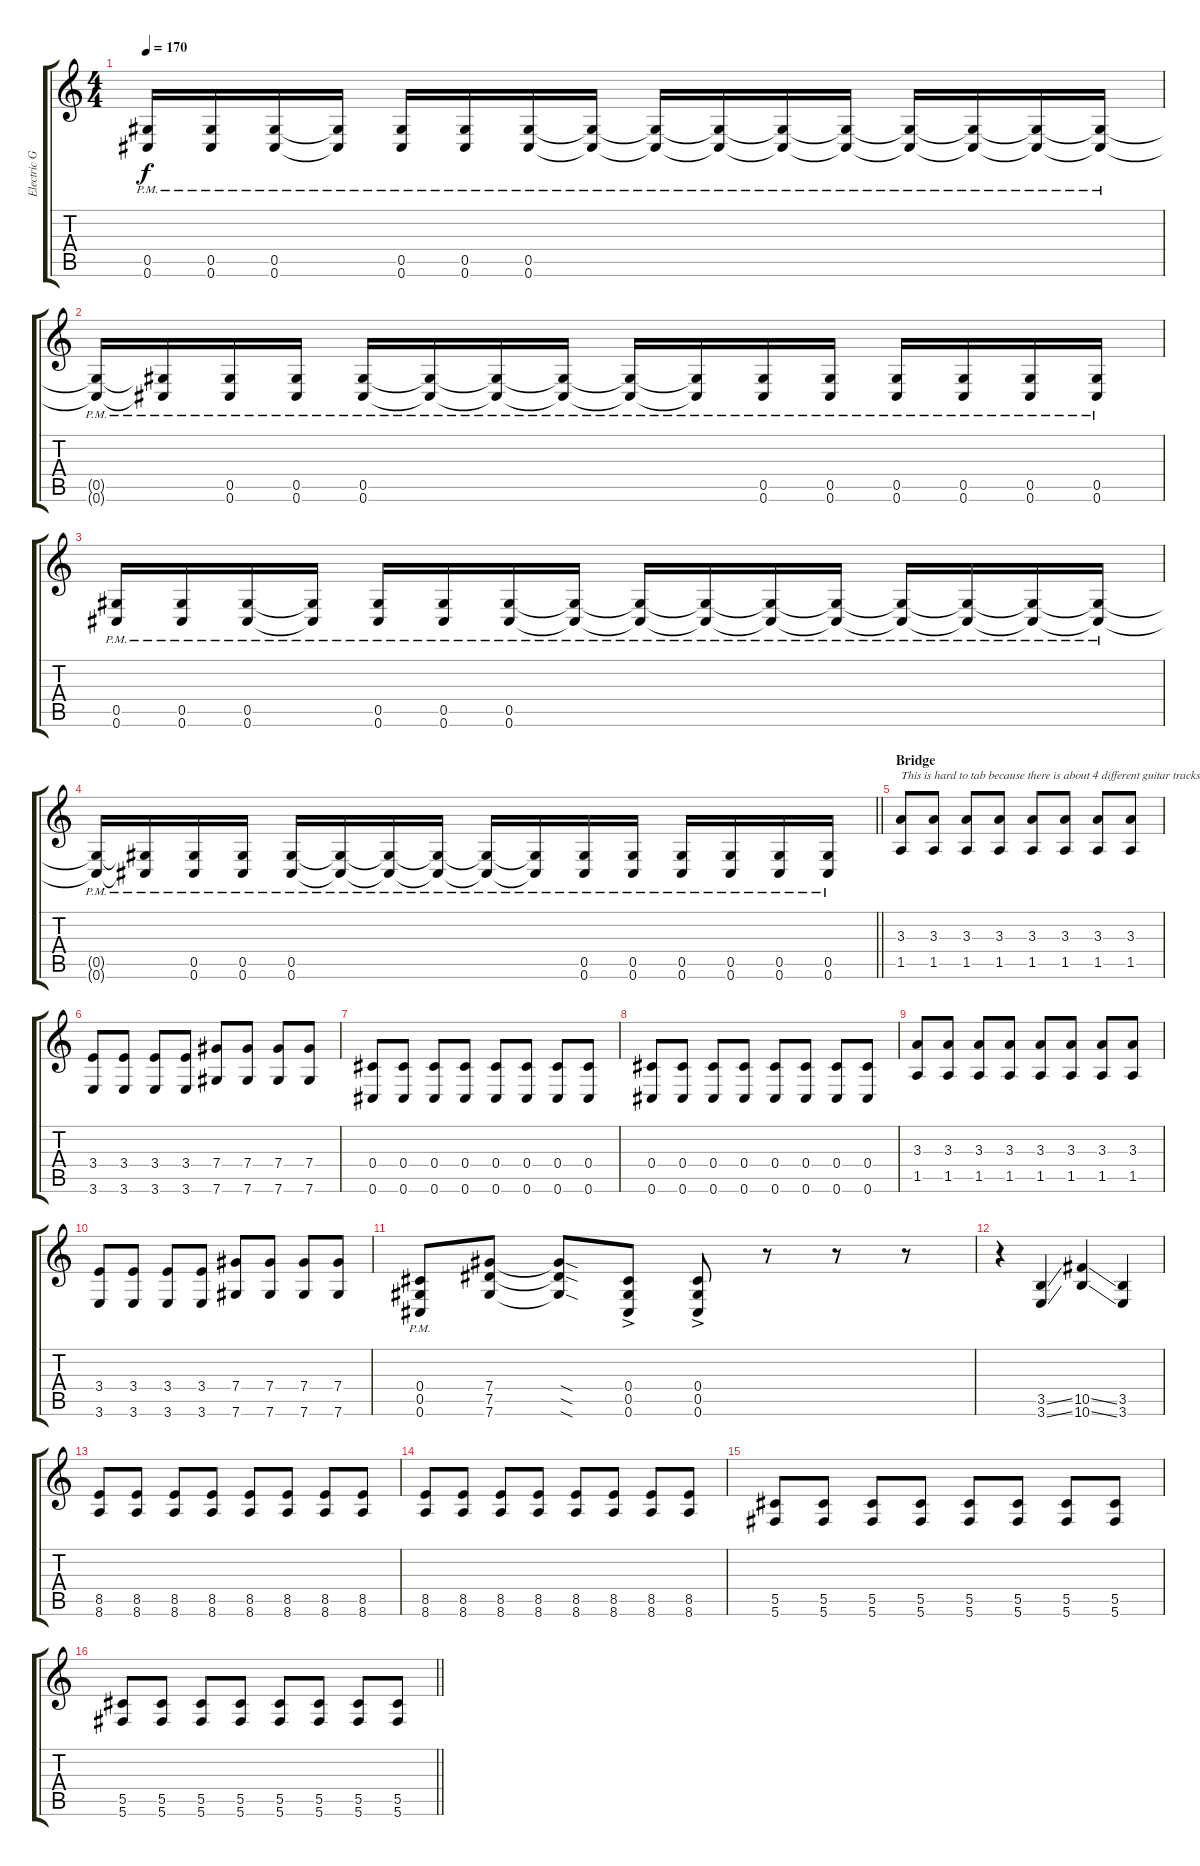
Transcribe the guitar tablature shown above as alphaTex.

\track ("Electric Guitar (rythm)" "Electric G") {instrument distortionguitar}
\staff {score tabs}
\tuning (Eb4 Bb3 Gb3 Db3 Ab2 Db2) {hide}
\ts (4 4)
\tempo 170
\clef g2
\ks c
(0.5{pm} 0.6{pm}).16{dy f} (0.5{pm} 0.6{pm}).16 (0.5{pm} 0.6{pm}).16 (0.5{pm t} 0.6{pm t}).16 (0.5{pm} 0.6{pm}).16 (0.5{pm} 0.6{pm}).16 (0.5{pm} 0.6{pm}).16 (0.5{pm t} 0.6{pm t}).16 (0.5{pm t} 0.6{pm t}).16 (0.5{pm t} 0.6{pm t}).16 (0.5{pm t} 0.6{pm t}).16 (0.5{pm t} 0.6{pm t}).16 (0.5{pm t} 0.6{pm t}).16 (0.5{pm t} 0.6{pm t}).16 (0.5{pm t} 0.6{pm t}).16 (0.5{pm t} 0.6{pm t}).16 |
(0.5{pm t} 0.6{pm t}).16 (0.5{pm t} 0.6{pm t}).16 (0.5{pm} 0.6{pm}).16 (0.5{pm} 0.6{pm}).16 (0.5{pm} 0.6{pm}).16 (0.5{pm t} 0.6{pm t}).16 (0.5{pm t} 0.6{pm t}).16 (0.5{pm t} 0.6{pm t}).16 (0.5{pm t} 0.6{pm t}).16 (0.5{pm t} 0.6{pm t}).16 (0.5{pm} 0.6{pm}).16 (0.5{pm} 0.6{pm}).16 (0.5{pm} 0.6{pm}).16 (0.5{pm} 0.6{pm}).16 (0.5{pm} 0.6{pm}).16 (0.5{pm} 0.6{pm}).16 |
(0.5{pm} 0.6{pm}).16 (0.5{pm} 0.6{pm}).16 (0.5{pm} 0.6{pm}).16 (0.5{pm t} 0.6{pm t}).16 (0.5{pm} 0.6{pm}).16 (0.5{pm} 0.6{pm}).16 (0.5{pm} 0.6{pm}).16 (0.5{pm t} 0.6{pm t}).16 (0.5{pm t} 0.6{pm t}).16 (0.5{pm t} 0.6{pm t}).16 (0.5{pm t} 0.6{pm t}).16 (0.5{pm t} 0.6{pm t}).16 (0.5{pm t} 0.6{pm t}).16 (0.5{pm t} 0.6{pm t}).16 (0.5{pm t} 0.6{pm t}).16 (0.5{pm t} 0.6{pm t}).16 |
\barLineRight lightlight
(0.5{pm t} 0.6{pm t}).16 (0.5{pm t} 0.6{pm t}).16 (0.5{pm} 0.6{pm}).16 (0.5{pm} 0.6{pm}).16 (0.5{pm} 0.6{pm}).16 (0.5{pm t} 0.6{pm t}).16 (0.5{pm t} 0.6{pm t}).16 (0.5{pm t} 0.6{pm t}).16 (0.5{pm t} 0.6{pm t}).16 (0.5{pm t} 0.6{pm t}).16 (0.5{pm} 0.6{pm}).16 (0.5{pm} 0.6{pm}).16 (0.5{pm} 0.6{pm}).16 (0.5{pm} 0.6{pm}).16 (0.5{pm} 0.6{pm}).16 (0.5{pm} 0.6{pm}).16 |
\section ("" "Bridge")
(3.3 1.5).8{txt "This is hard to tab because there is about 4 different guitar tracks going on here."} (3.3 1.5).8 (3.3 1.5).8 (3.3 1.5).8 (3.3 1.5).8 (3.3 1.5).8 (3.3 1.5).8 (3.3 1.5).8 |
(3.4 3.6).8 (3.4 3.6).8 (3.4 3.6).8 (3.4 3.6).8 (7.4 7.6).8 (7.4 7.6).8 (7.4 7.6).8 (7.4 7.6).8 |
(0.4 0.6).8 (0.4 0.6).8 (0.4 0.6).8 (0.4 0.6).8 (0.4 0.6).8 (0.4 0.6).8 (0.4 0.6).8 (0.4 0.6).8 |
(0.4 0.6).8 (0.4 0.6).8 (0.4 0.6).8 (0.4 0.6).8 (0.4 0.6).8 (0.4 0.6).8 (0.4 0.6).8 (0.4 0.6).8 |
(3.3 1.5).8 (3.3 1.5).8 (3.3 1.5).8 (3.3 1.5).8 (3.3 1.5).8 (3.3 1.5).8 (3.3 1.5).8 (3.3 1.5).8 |
(3.4 3.6).8 (3.4 3.6).8 (3.4 3.6).8 (3.4 3.6).8 (7.4 7.6).8 (7.4 7.6).8 (7.4 7.6).8 (7.4 7.6).8 |
(0.4{pm} 0.5{pm} 0.6{pm}).8 (7.4 7.5 7.6).8 (7.4{sod t} 7.5{sod t} 7.6{sod t}).8 (0.4 0.5{ac} 0.6).8 (0.4 0.5{ac} 0.6).8 r.8 r.8 r.8 |
r.4 (3.5{ss} 3.6{ss}).4 (10.5{ss} 10.6{ss}).4 (3.5 3.6).4 |
(8.5 8.6).8 (8.5 8.6).8 (8.5 8.6).8 (8.5 8.6).8 (8.5 8.6).8 (8.5 8.6).8 (8.5 8.6).8 (8.5 8.6).8 |
(8.5 8.6).8 (8.5 8.6).8 (8.5 8.6).8 (8.5 8.6).8 (8.5 8.6).8 (8.5 8.6).8 (8.5 8.6).8 (8.5 8.6).8 |
(5.5 5.6).8 (5.5 5.6).8 (5.5 5.6).8 (5.5 5.6).8 (5.5 5.6).8 (5.5 5.6).8 (5.5 5.6).8 (5.5 5.6).8 |
\barLineRight lightlight
(5.5 5.6).8 (5.5 5.6).8 (5.5 5.6).8 (5.5 5.6).8 (5.5 5.6).8 (5.5 5.6).8 (5.5 5.6).8 (5.5 5.6).8
